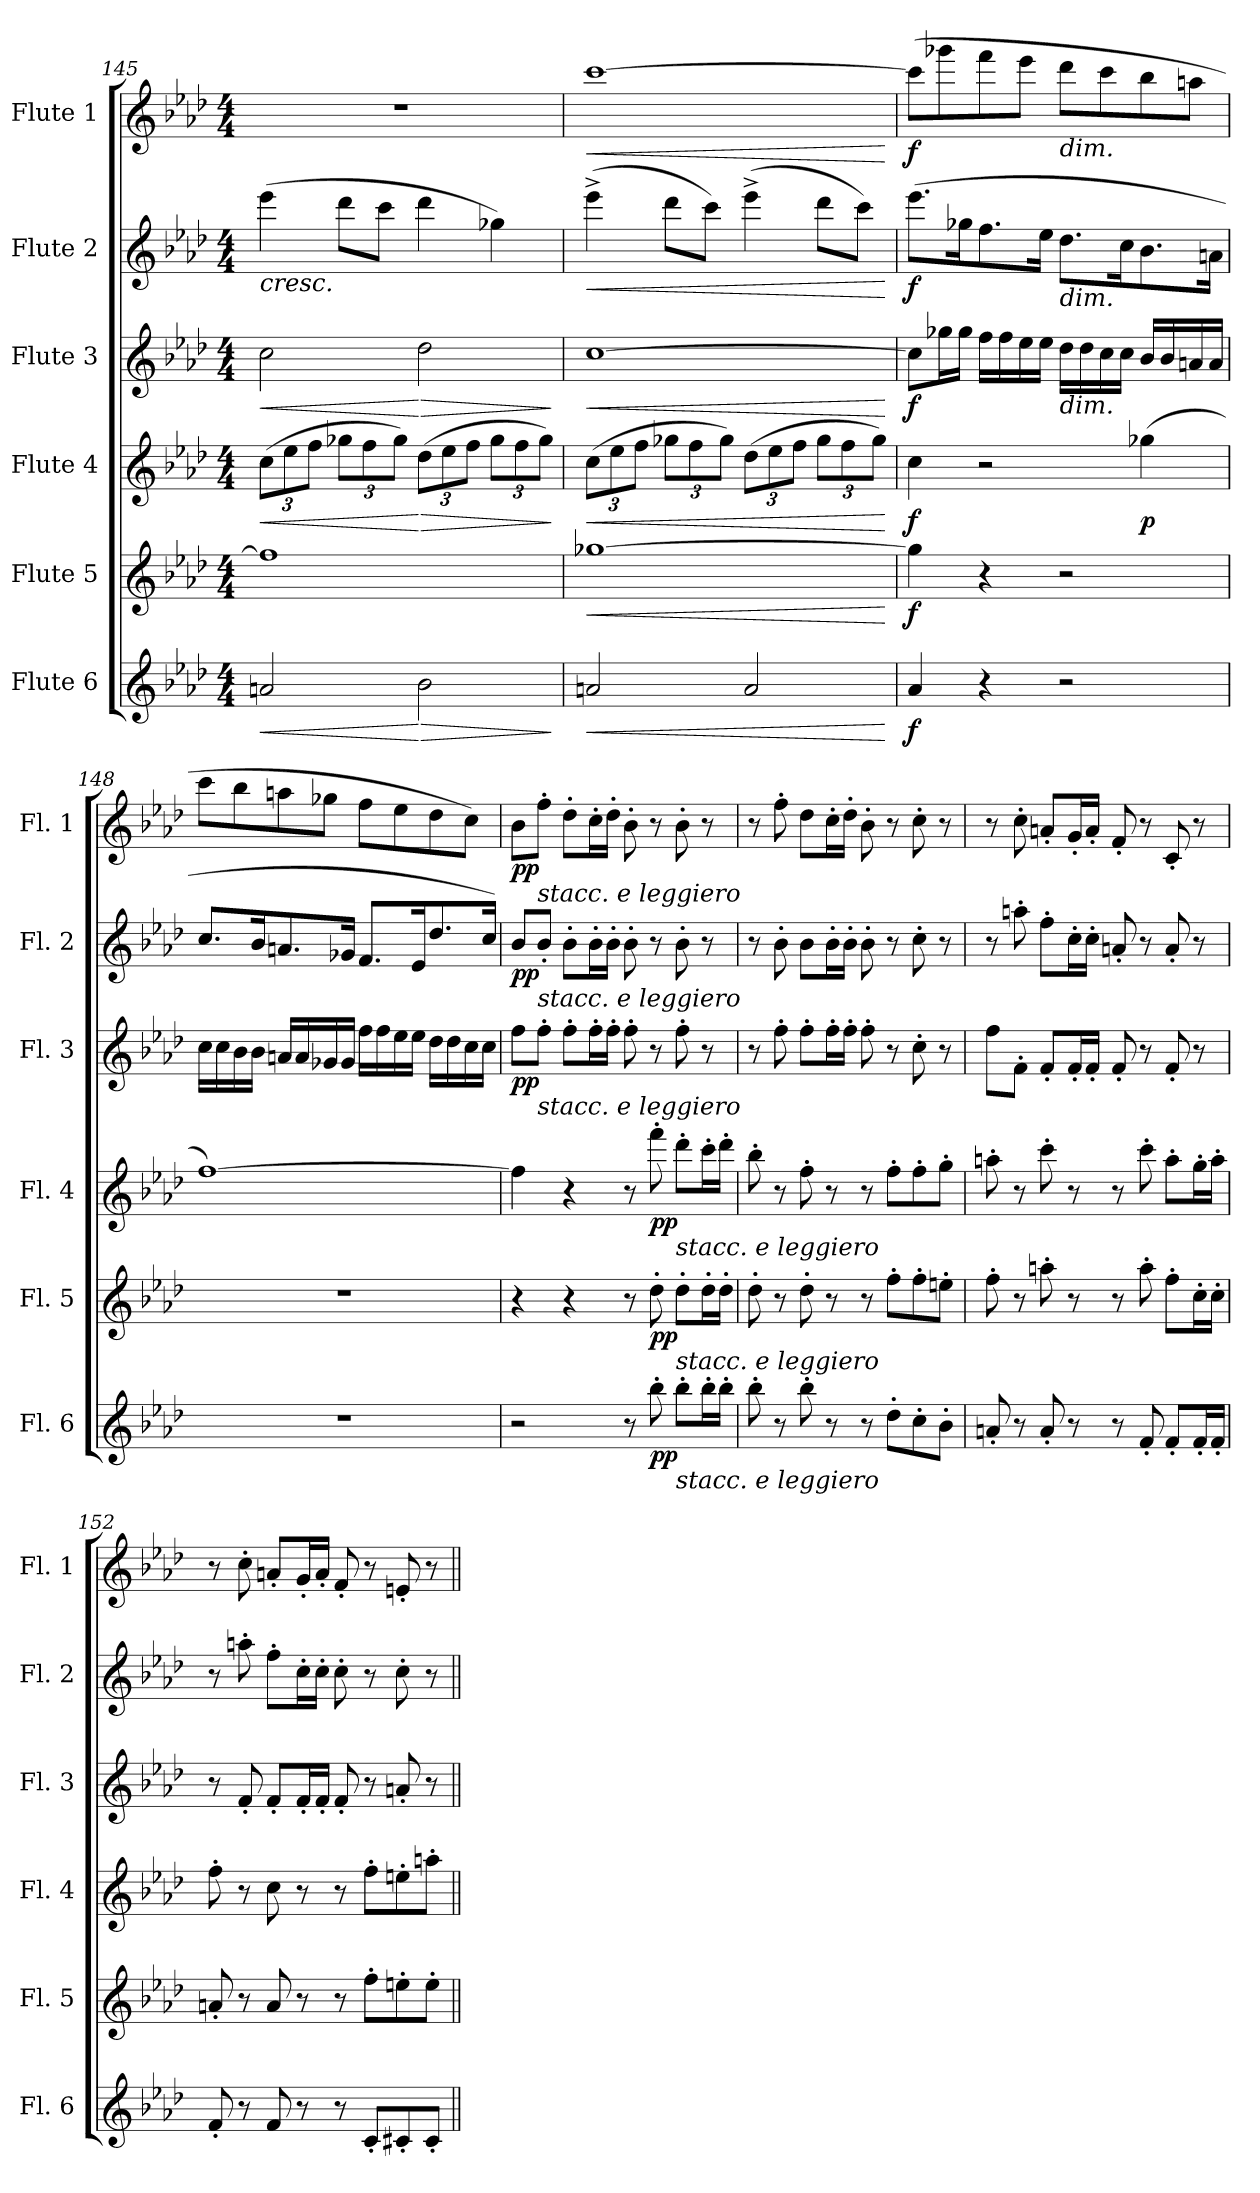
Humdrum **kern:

**kern	**dynam	**kern	**dynam	**kern	**dynam	**kern	**dynam	**kern	**dynam	**kern	**dynam
*part6	*part6	*part5	*part5	*part4	*part4	*part3	*part3	*part2	*part2	*part1	*part1
*staff6	*staff6	*staff5	*staff5	*staff4	*staff4	*staff3	*staff3	*staff2	*staff2	*staff1	*staff1
*I"Flute 6	*	*I"Flute 5	*	*I"Flute 4	*	*I"Flute 3	*	*I"Flute 2	*	*I"Flute 1	*
*I'Fl. 6	*	*I'Fl. 5	*	*I'Fl. 4	*	*I'Fl. 3	*	*I'Fl. 2	*	*I'Fl. 1	*
*clefG2	*	*clefG2	*	*clefG2	*	*clefG2	*	*clefG2	*	*clefG2	*
*k[b-e-a-d-]	*	*k[b-e-a-d-]	*	*k[b-e-a-d-]	*	*k[b-e-a-d-]	*	*k[b-e-a-d-]	*	*k[b-e-a-d-]	*
*M4/4	*	*M4/4	*	*M4/4	*	*M4/4	*	*M4/4	*	*M4/4	*
=145	=145	=145	=145	=145	=145	=145	=145	=145	=145	=145	=145
!	!LO:HP:b	!	!	!	!	!	!	!	!	!	!
*	*	*	*	*Xbrackettup	*	*	*	*	*	*	*
!	!	!	!	!	!	!	!	!LO:TX:b:i:t=cresc.	!	!	!
!	!	!	!	!	!LO:HP:b	!	!LO:HP:b	!	!	!	!
2an/	<	1ff]	.	(>12cc\L	<	2cc\	<	(>4eee-\	.	1r	.
.	.	.	.	12ee-\	.	.	.	.	.	.	.
.	.	.	.	12ff\J	.	.	.	.	.	.	.
.	.	.	.	12gg-X\L	.	.	.	8ddd-\L	.	.	.
.	.	.	.	12ff\	.	.	.	.	.	.	.
.	.	.	.	.	.	.	.	8ccc\J	.	.	.
.	.	.	.	12gg-\J)	.	.	.	.	.	.	.
!	!LO:HP:n=1:b	!	!	!	!LO:HP:n=1:b	!	!LO:HP:n=1:b	!	!	!	!
2b-\	[ >	.	.	(>12dd-\L	[ >	2dd-\	[ >	4ddd-\	.	.	.
.	.	.	.	12ee-\	.	.	.	.	.	.	.
.	.	.	.	12ff\J	.	.	.	.	.	.	.
.	.	.	.	12gg-\L	.	.	.	4gg-X\)	.	.	.
.	.	.	.	12ff\	.	.	.	.	.	.	.
.	.	.	.	12gg-\J)	.	.	.	.	.	.	.
.	]	.	.	.	]	.	]	.	.	.	.
=146	=146	=146	=146	=146	=146	=146	=146	=146	=146	=146	=146
!	!LO:HP:b	!	!LO:HP:b	!	!LO:HP:b	!	!LO:HP:b	!	!LO:HP:b	!	!LO:HP:b
2an/	<	[1gg-X	<	(>12cc\L	<	[1cc	<	(>4eee-^\	<	[1ccc	<
.	.	.	.	12ee-\	.	.	.	.	.	.	.
.	.	.	.	12ff\J	.	.	.	.	.	.	.
.	.	.	.	12gg-X\L	.	.	.	8ddd-\L	.	.	.
.	.	.	.	12ff\	.	.	.	.	.	.	.
.	.	.	.	.	.	.	.	8ccc\J)	.	.	.
.	.	.	.	12gg-\J)	.	.	.	.	.	.	.
2a/	.	.	.	(>12dd-\L	.	.	.	(>4eee-^\	.	.	.
.	.	.	.	12ee-\	.	.	.	.	.	.	.
.	.	.	.	12ff\J	.	.	.	.	.	.	.
.	.	.	.	12gg-\L	.	.	.	8ddd-\L	.	.	.
.	.	.	.	12ff\	.	.	.	.	.	.	.
.	.	.	.	.	.	.	.	8ccc\J)	.	.	.
.	.	.	.	12gg-\J)	.	.	.	.	.	.	.
.	[	.	[	.	[	.	[	.	[	.	[
!!LO:PB:g=z
=147	=147	=147	=147	=147	=147	=147	=147	=147	=147	=147	=147
!	!LO:DY:b	!	!LO:DY:b	!	!LO:DY:b	!	!LO:DY:b	!	!LO:DY:b	!	!LO:DY:b
4a-/	f	4gg-\]	f	4cc\	f	8cc\L]	f	(>8.eee-\L	f	(>8ccc\L]	f
.	.	.	.	.	.	16gg-X\L	.	.	.	8ggg-X\	.
.	.	.	.	.	.	16gg-\JJ	.	16gg-X\K	.	.	.
4r	.	4r	.	2r	.	16ff\LL	.	8.ff\	.	8fff\	.
.	.	.	.	.	.	16ff\	.	.	.	.	.
.	.	.	.	.	.	16ee-\	.	.	.	8eee-\J	.
.	.	.	.	.	.	16ee-\JJ	.	16ee-\Jk	.	.	.
!	!	!	!	!	!	!	!	!	!	!LO:TX:b:i:t=dim.	!
!	!	!	!	!	!	!	!	!LO:TX:b:i:t=dim.	!	!	!
!	!	!	!	!	!	!LO:TX:b:i:t=dim.	!	!	!	!	!
2r	.	2r	.	.	.	16dd-\LL	.	8.dd-\L	.	8ddd-\L	.
.	.	.	.	.	.	16dd-\	.	.	.	.	.
.	.	.	.	.	.	16cc\	.	.	.	8ccc\	.
.	.	.	.	.	.	16cc\JJ	.	16cc\K	.	.	.
!	!	!	!	!	!LO:DY:b	!	!	!	!	!	!
.	.	.	.	(>4gg-X\	p	16b-/LL	.	8.b-\	.	8bb-\	.
.	.	.	.	.	.	16b-/	.	.	.	.	.
.	.	.	.	.	.	16an/	.	.	.	8aan\J	.
.	.	.	.	.	.	16a/JJ	.	16an\Jk	.	.	.
=148	=148	=148	=148	=148	=148	=148	=148	=148	=148	=148	=148
1r	.	1r	.	[1ff)	.	16cc\LL	.	8.cc/L	.	8ccc\L	.
.	.	.	.	.	.	16cc\	.	.	.	.	.
.	.	.	.	.	.	16b-\	.	.	.	8bb-\	.
.	.	.	.	.	.	16b-\JJ	.	16b-/K	.	.	.
.	.	.	.	.	.	16an/LL	.	8.an/	.	8aan\	.
.	.	.	.	.	.	16a/	.	.	.	.	.
.	.	.	.	.	.	16g-X/	.	.	.	8gg-X\J	.
.	.	.	.	.	.	16g-/JJ	.	16g-X/Jk	.	.	.
.	.	.	.	.	.	16ff\LL	.	8.f/L	.	8ff\L	.
.	.	.	.	.	.	16ff\	.	.	.	.	.
.	.	.	.	.	.	16ee-\	.	.	.	8ee-\	.
.	.	.	.	.	.	16ee-\JJ	.	16e-/K	.	.	.
.	.	.	.	.	.	16dd-\LL	.	8.dd-/	.	8dd-\	.
.	.	.	.	.	.	16dd-\	.	.	.	.	.
.	.	.	.	.	.	16cc\	.	.	.	8cc\J)	.
.	.	.	.	.	.	16cc\JJ	.	16cc/Jk)	.	.	.
=149	=149	=149	=149	=149	=149	=149	=149	=149	=149	=149	=149
!	!	!	!	!	!	!	!LO:DY:b	!	!LO:DY:b	!	!LO:DY:b
2r	.	4r	.	4ff\]	.	8ff\L	pp	8b-/L	pp	8b-\L	pp
!	!	!	!	!	!	!	!	!	!	!LO:TX:b:i:t=stacc. e leggiero	!
!	!	!	!	!	!	!	!	!LO:TX:b:i:t=stacc. e leggiero	!	!	!
!	!	!	!	!	!	!LO:TX:b:i:t=stacc. e leggiero	!	!	!	!	!
.	.	.	.	.	.	8ff'\J	.	8b-'/J	.	8ff'\J	.
.	.	4r	.	4r	.	8ff'\L	.	8b-'\L	.	8dd-'\L	.
.	.	.	.	.	.	16ff'\L	.	16b-'\L	.	16cc'\L	.
.	.	.	.	.	.	16ff'\JJ	.	16b-'\JJ	.	16dd-'\JJ	.
8r	.	8r	.	8r	.	8ff'\	.	8b-'\	.	8b-'\	.
!	!LO:DY:b	!	!LO:DY:b	!	!LO:DY:b	!	!	!	!	!	!
8bb-'\	pp	8dd-'\	pp	8fff'\	pp	8r	.	8r	.	8r	.
!	!	!	!	!LO:TX:b:i:t=stacc. e leggiero	!	!	!	!	!	!	!
!	!	!LO:TX:b:i:t=stacc. e leggiero	!	!	!	!	!	!	!	!	!
!LO:TX:b:i:t=stacc. e leggiero	!	!	!	!	!	!	!	!	!	!	!
8bb-'\L	.	8dd-'\L	.	8ddd-'\L	.	8ff'\	.	8b-'\	.	8b-'\	.
16bb-'\L	.	16dd-'\L	.	16ccc'\L	.	8r	.	8r	.	8r	.
16bb-'\JJ	.	16dd-'\JJ	.	16ddd-'\JJ	.	.	.	.	.	.	.
!!LO:LB:g=z
=150	=150	=150	=150	=150	=150	=150	=150	=150	=150	=150	=150
8bb-'\	.	8dd-'\	.	8bb-'\	.	8r	.	8r	.	8r	.
8r	.	8r	.	8r	.	8ff'\	.	8b-'\	.	8ff'\	.
8bb-'\	.	8dd-'\	.	8ff'\	.	8ff'\L	.	8b-\L	.	8dd-\L	.
8r	.	8r	.	8r	.	16ff'\L	.	16b-'\L	.	16cc'\L	.
.	.	.	.	.	.	16ff'\JJ	.	16b-'\JJ	.	16dd-'\JJ	.
8r	.	8r	.	8r	.	8ff'\	.	8b-'\	.	8b-'\	.
8dd-'\L	.	8ff'\L	.	8ff'\L	.	8r	.	8r	.	8r	.
8cc'\	.	8ff'\	.	8ff'\	.	8cc'\	.	8cc'\	.	8cc'\	.
8b-'\J	.	8een'\J	.	8gg'\J	.	8r	.	8r	.	8r	.
=151	=151	=151	=151	=151	=151	=151	=151	=151	=151	=151	=151
8an'/	.	8ff'\	.	8aan'\	.	8ff\L	.	8r	.	8r	.
8r	.	8r	.	8r	.	8f'\J	.	8aan'\	.	8cc'\	.
8a'/	.	8aan'\	.	8ccc'\	.	8f'/L	.	8ff'\L	.	8an'/L	.
8r	.	8r	.	8r	.	16f'/L	.	16cc'\L	.	16g'/L	.
.	.	.	.	.	.	16f'/JJ	.	16cc'\JJ	.	16a'/JJ	.
8r	.	8r	.	8r	.	8f'/	.	8an'/	.	8f'/	.
8f'/	.	8aa'\	.	8ccc'\	.	8r	.	8r	.	8r	.
8f'/L	.	8ff'\L	.	8aa'\L	.	8f'/	.	8a'/	.	8c'/	.
16f'/L	.	16cc'\L	.	16gg'\L	.	8r	.	8r	.	8r	.
16f'/JJ	.	16cc'\JJ	.	16aa'\JJ	.	.	.	.	.	.	.
=152	=152	=152	=152	=152	=152	=152	=152	=152	=152	=152	=152
8f'/	.	8an'/	.	8ff'\	.	8r	.	8r	.	8r	.
8r	.	8r	.	8r	.	8f'/	.	8aan'\	.	8cc'\	.
8f/	.	8a/	.	8cc\	.	8f'/L	.	8ff'\L	.	8an'/L	.
8r	.	8r	.	8r	.	16f'/L	.	16cc'\L	.	16g'/L	.
.	.	.	.	.	.	16f'/JJ	.	16cc'\JJ	.	16a'/JJ	.
8r	.	8r	.	8r	.	8f'/	.	8cc'\	.	8f'/	.
8c'/L	.	8ff'\L	.	8ff'\L	.	8r	.	8r	.	8r	.
8c#X'/	.	8een'\	.	8een'\	.	8an'/	.	8cc'\	.	8en'/	.
8c#'/J	.	8ee'\J	.	8aan'\J	.	8r	.	8r	.	8r	.
=||	=||	=||	=||	=||	=||	=||	=||	=||	=||	=||	=||
*-	*-	*-	*-	*-	*-	*-	*-	*-	*-	*-	*-
